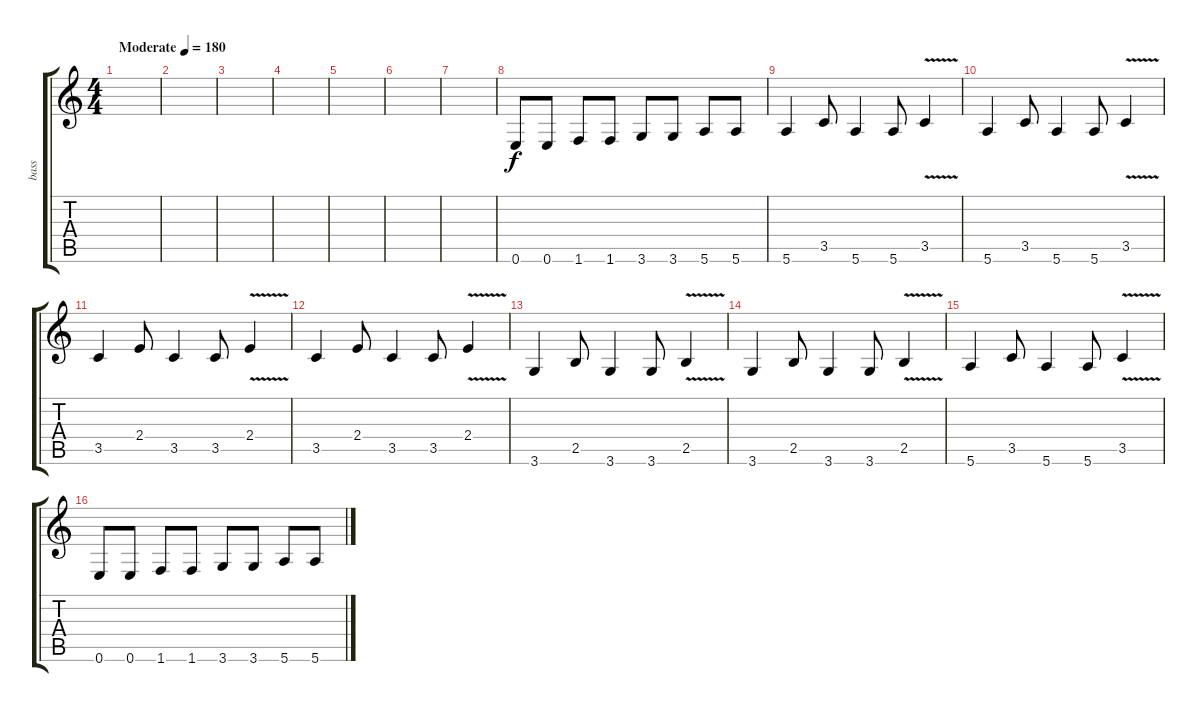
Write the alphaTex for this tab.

\track ("bass" "bass") {instrument electricbassfinger}
\staff {score tabs}
\tuning (E4 B3 G3 D3 A2 E2) {hide}
\ts (4 4)
\tempo (180 "Moderate")
\clef g2
\ks c
|
|
|
|
|
|
|
0.6.8 0.6.8 1.6.8 1.6.8 3.6.8 3.6.8 5.6.8 5.6.8 |
5.6.4 3.5.8 5.6.4 5.6.8 3.5{v}.4 |
5.6.4 3.5.8 5.6.4 5.6.8 3.5{v}.4 |
3.5.4 2.4.8 3.5.4 3.5.8 2.4{v}.4 |
3.5.4 2.4.8 3.5.4 3.5.8 2.4{v}.4 |
3.6.4 2.5.8 3.6.4 3.6.8 2.5{v}.4 |
3.6.4 2.5.8 3.6.4 3.6.8 2.5{v}.4 |
5.6.4 3.5.8 5.6.4 5.6.8 3.5{v}.4 |
0.6.8 0.6.8 1.6.8 1.6.8 3.6.8 3.6.8 5.6.8 5.6.8
